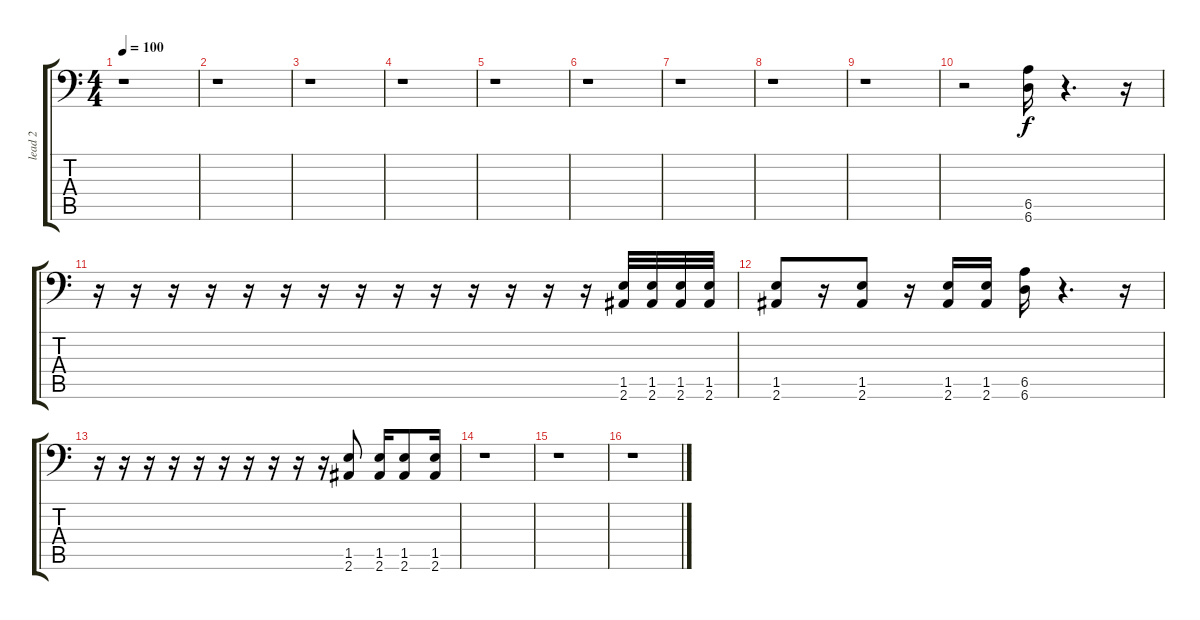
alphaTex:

\track ("lead 2" "lead 2") {instrument distortionguitar}
\staff {score tabs}
\tuning (Bb3 F3 Db3 Ab2 Eb2 Ab1) {hide}
\ts (4 4)
\tempo 100
\clef f4
\ks c
r.1{dy f} |
r.1 |
r.1 |
r.1 |
r.1 |
r.1 |
r.1 |
r.1 |
r.1 |
r.2 (6.5 6.6).16 r.4{d} r.16 |
r.16 r.16 r.16 r.16 r.16 r.16 r.16 r.16 r.16 r.16 r.16 r.16 r.16 r.16 (1.5 2.6).32 (1.5 2.6).32 (1.5 2.6).32 (1.5 2.6).32 |
(1.5 2.6).8 r.16 (1.5 2.6).8 r.16 (1.5 2.6).16 (1.5 2.6).16 (6.5 6.6).16 r.4{d} r.16 |
r.16 r.16 r.16 r.16 r.16 r.16 r.16 r.16 r.16 r.16 (1.5 2.6).8 (1.5 2.6).16 (1.5 2.6).8 (1.5 2.6).16 |
r.1 |
r.1 |
r.1
